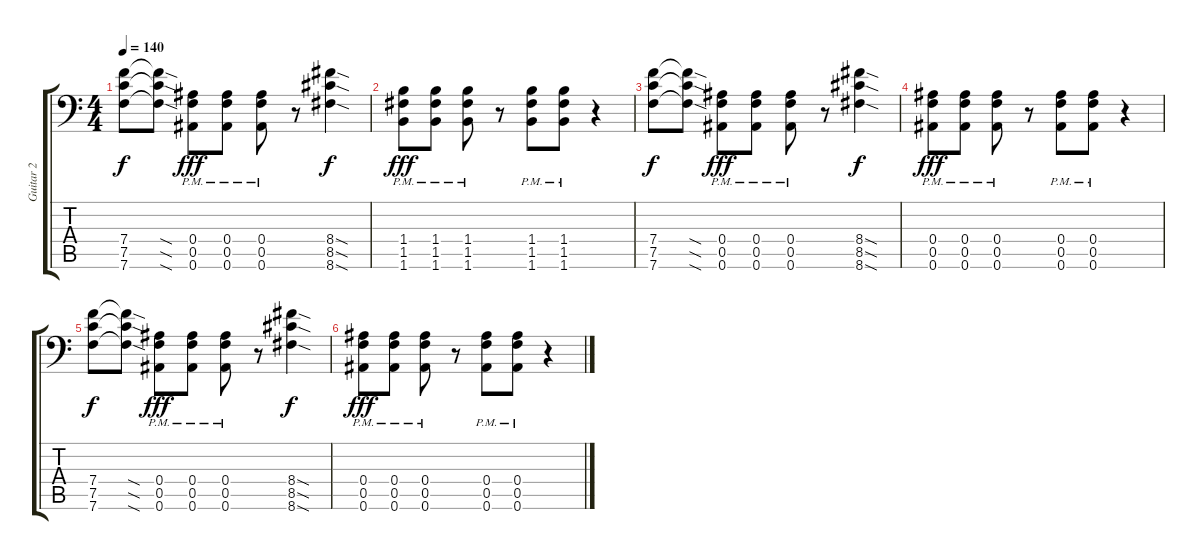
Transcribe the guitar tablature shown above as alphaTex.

\track ("Guitar 2" "Guitar 2") {instrument distortionguitar}
\staff {score tabs}
\tuning (C4 G3 Eb3 Bb2 F2 Bb1) {hide}
\ts (4 4)
\tempo 140
\clef f4
\ks c
(7.4 7.5 7.6).8{dy f} (7.4{sod t} 7.5{sod t} 7.6{sod t}).8 (0.4{pm} 0.5{pm} 0.6{pm}).8{dy fff} (0.4{pm} 0.5{pm} 0.6{pm}).8 (0.4{pm} 0.5{pm} 0.6{pm}).8 r.8 (8.4{sod} 8.5{sod} 8.6{sod}).4{dy f} |
(1.4{pm} 1.5{pm} 1.6{pm}).8{dy fff} (1.4{pm} 1.5{pm} 1.6{pm}).8 (1.4{pm} 1.5{pm} 1.6{pm}).8 r.8 (1.4{pm} 1.5{pm} 1.6{pm}).8 (1.4{pm} 1.5{pm} 1.6{pm}).8 r.4 |
(7.4 7.5 7.6).8{dy f} (7.4{sod t} 7.5{sod t} 7.6{sod t}).8 (0.4{pm} 0.5{pm} 0.6{pm}).8{dy fff} (0.4{pm} 0.5{pm} 0.6{pm}).8 (0.4{pm} 0.5{pm} 0.6{pm}).8 r.8 (8.4{sod} 8.5{sod} 8.6{sod}).4{dy f} |
(0.4{pm} 0.5{pm} 0.6{pm}).8{dy fff} (0.4{pm} 0.5{pm} 0.6{pm}).8 (0.4{pm} 0.5{pm} 0.6{pm}).8 r.8 (0.4{pm} 0.5{pm} 0.6{pm}).8 (0.4{pm} 0.5{pm} 0.6{pm}).8 r.4 |
(7.4 7.5 7.6).8{dy f} (7.4{sod t} 7.5{sod t} 7.6{sod t}).8 (0.4{pm} 0.5{pm} 0.6{pm}).8{dy fff} (0.4{pm} 0.5{pm} 0.6{pm}).8 (0.4{pm} 0.5{pm} 0.6{pm}).8 r.8 (8.4{sod} 8.5{sod} 8.6{sod}).4{dy f} |
(0.4{pm} 0.5{pm} 0.6{pm}).8{dy fff} (0.4{pm} 0.5{pm} 0.6{pm}).8 (0.4{pm} 0.5{pm} 0.6{pm}).8 r.8 (0.4{pm} 0.5{pm} 0.6{pm}).8 (0.4{pm} 0.5{pm} 0.6{pm}).8 r.4
